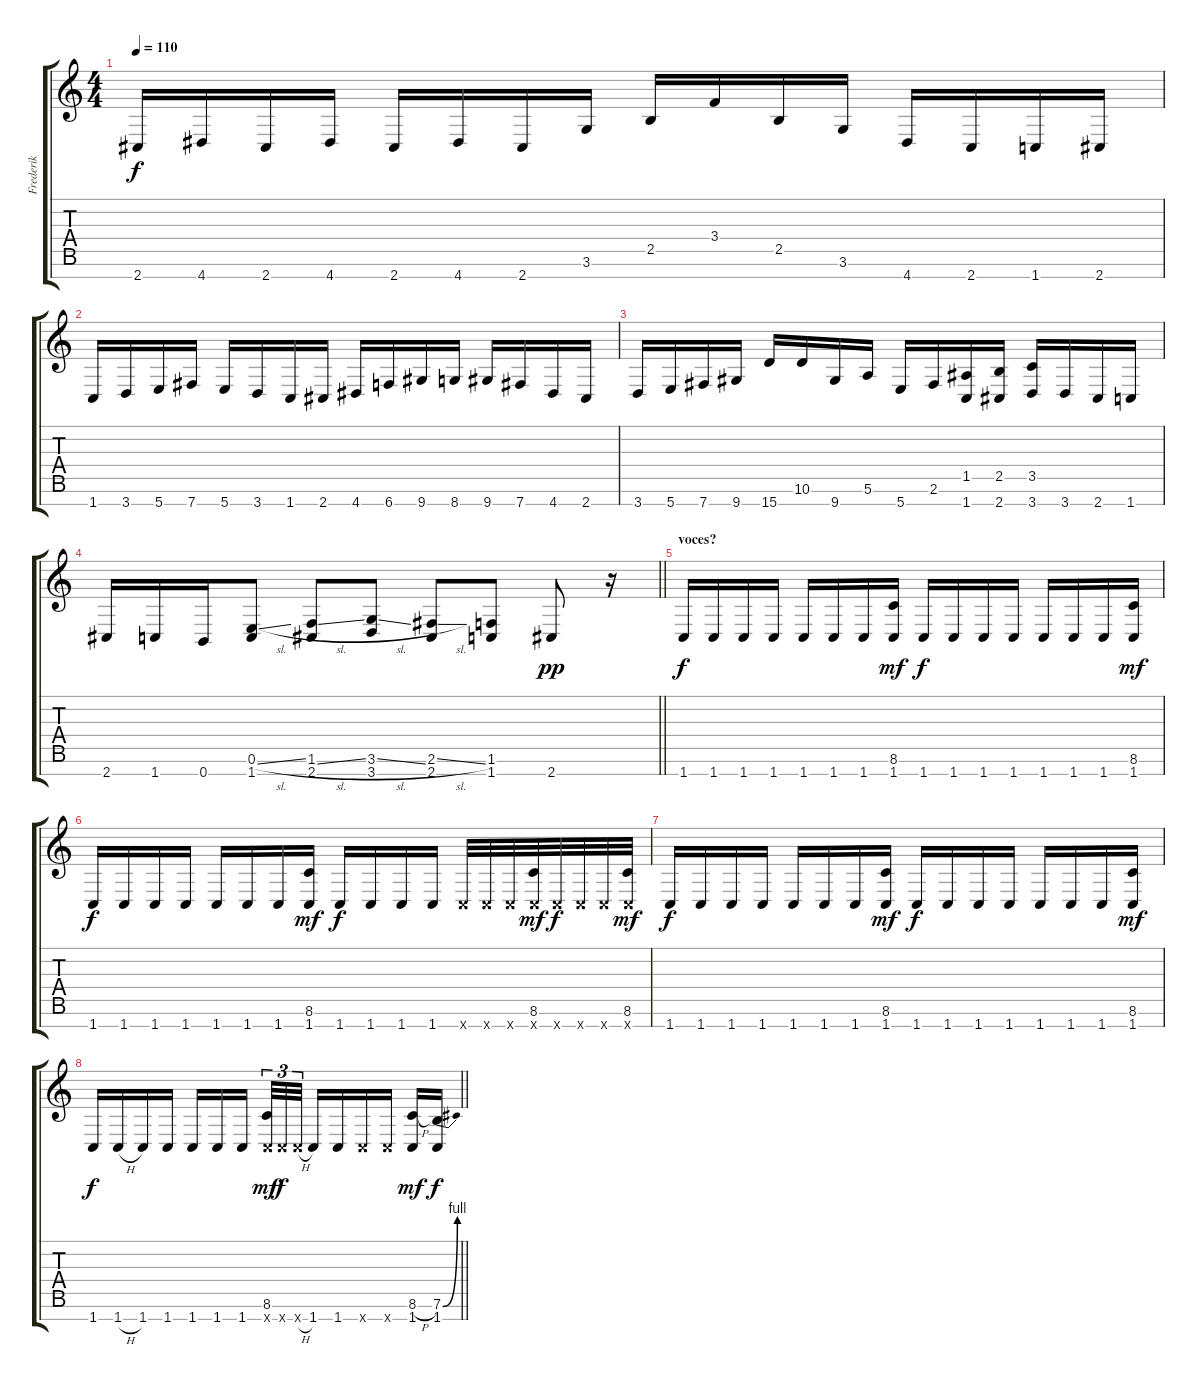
\track ("Frederik  Katsuragui" "Frederik  ") {instrument acousticguitarsteel}
\staff {score tabs}
\tuning (E4 B3 G3 D3 A2 E2 B1) {hide}
\ts (4 4)
\tempo 110
\clef g2
\ks c
2.7.16{dy f} 4.7.16 2.7.16 4.7.16 2.7.16 4.7.16 2.7.16 3.6.16 2.5.16 3.4.16 2.5.16 3.6.16 4.7.16 2.7.16 1.7.16 2.7.16 |
1.7.16 3.7.16 5.7.16 7.7.16 5.7.16 3.7.16 1.7.16 2.7.16 4.7.16 6.7.16 9.7.16 8.7.16 9.7.16 7.7.16 4.7.16 2.7.16 |
3.7.16 5.7.16 7.7.16 9.7.16 15.7.16 10.6.16 9.7.16 5.6.16 5.7.16 2.6.16 (1.5 1.7).16 (2.5 2.7).16 (3.5 3.7).16 3.7.16 2.7.16 1.7.16 |
\barLineRight lightlight
2.7.16 1.7.16 0.7.16 (0.6{sl} 1.7).8 (1.6{sl} 2.7).8 (3.6{sl} 3.7).8 (2.6{sl} 2.7).8 (1.6 1.7).8 2.7.8{dy pp} r.16 |
\section ("" "voces?")
1.7.16{dy f volume 12 instrument electricguitarjazz} 1.7.16 1.7.16 1.7.16 1.7.16 1.7.16 1.7.16 (8.6 1.7).16{dy mf} 1.7.16{dy f} 1.7.16 1.7.16 1.7.16 1.7.16 1.7.16 1.7.16 (8.6 1.7).16{dy mf} |
1.7.16{dy f volume 12 instrument electricguitarjazz} 1.7.16 1.7.16 1.7.16 1.7.16 1.7.16 1.7.16 (8.6 1.7).16{dy mf} 1.7.16{dy f} 1.7.16 1.7.16 1.7.16 1.7{x}.32 1.7{x}.32 1.7{x}.32 (8.6 1.7{x}).32{dy mf} 1.7{x}.32{dy f} 1.7{x}.32 1.7{x}.32 (8.6 1.7{x}).32{dy mf} |
1.7.16{dy f volume 12 instrument electricguitarjazz} 1.7.16 1.7.16 1.7.16 1.7.16 1.7.16 1.7.16 (8.6 1.7).16{dy mf} 1.7.16{dy f} 1.7.16 1.7.16 1.7.16 1.7.16 1.7.16 1.7.16 (8.6 1.7).16{dy mf} |
\barLineRight lightlight
1.7.16{dy f} 1.7{h}.16 1.7.16 1.7.16 1.7.16 1.7.16 1.7.16{beam splitsecondary} (8.6 1.7{x}).32{tu (3 2) dy mf} 1.7{x}.32{tu (3 2) dy f} 1.7{h x}.32{tu (3 2)} 1.7.16 1.7.16 1.7{x}.16 1.7{x}.16 (8.6{h} 1.7).16{dy mf} (7.6{be (bend 0 0 60 4)} 1.7).16{dy f}
